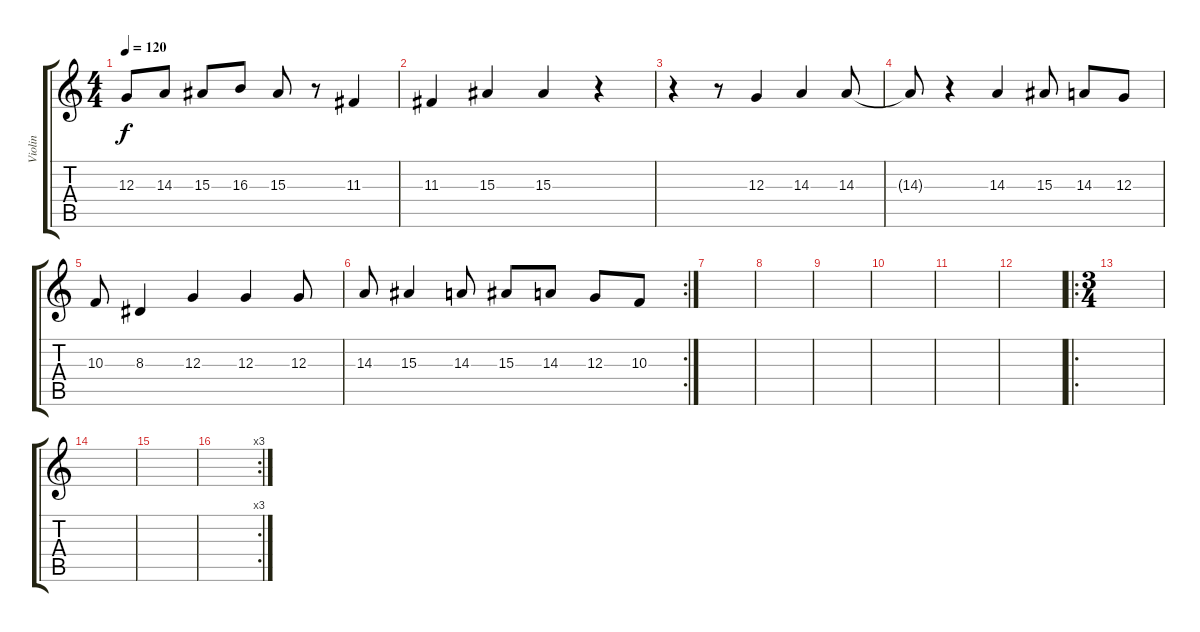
\track ("Violin" "Violin") {instrument violin}
\staff {score tabs}
\tuning (E4 B3 G3 D3 A2 E2) {hide}
\ts (4 4)
\tempo 120
\clef g2
\ks c
12.3.8{dy f} 14.3.8 15.3.8 16.3.8 15.3.8 r.8 11.3.4 |
11.3.4 15.3.4 15.3.4 r.4 |
r.4 r.8 12.3.4 14.3.4 14.3.8 |
14.3{t}.8 r.4 14.3.4 15.3.8 14.3.8 12.3.8 |
10.3.8 8.3.4 12.3.4 12.3.4 12.3.8 |
\rc 2
14.3.8 15.3.4 14.3.8 15.3.8 14.3.8 12.3.8 10.3.8 |
|
|
|
|
|
|
\ro
\ts (3 4)
|
|
|
\rc 3
